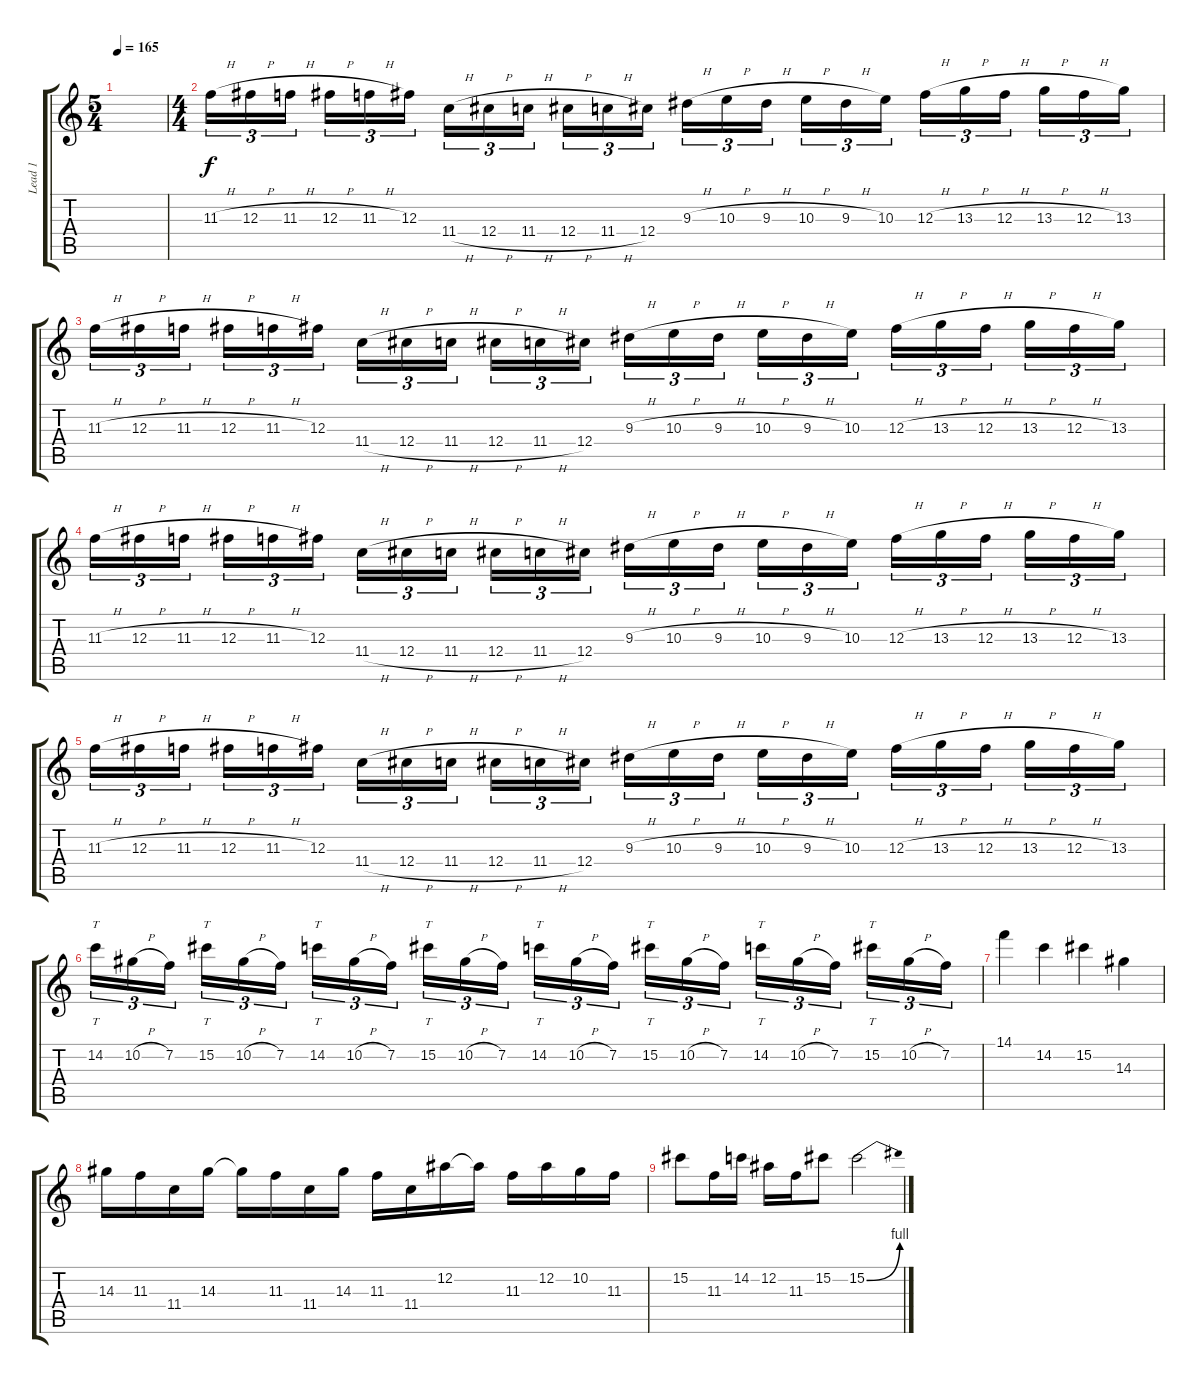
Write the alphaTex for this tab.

\track ("Lead 1" "Lead 1") {instrument overdrivenguitar}
\staff {score tabs}
\tuning (Eb4 Bb3 Gb3 Db3 Ab2 Eb2) {hide}
\ts (5 4)
\tempo 165
\clef g2
\ks c
|
\ts (4 4)
11.3{h}.16{tu (3 2)} 12.3{h}.16{tu (3 2)} 11.3{h}.16{tu (3 2)} 12.3{h}.16{tu (3 2)} 11.3{h}.16{tu (3 2)} 12.3.16{tu (3 2)} 11.4{h}.16{tu (3 2)} 12.4{h}.16{tu (3 2)} 11.4{h}.16{tu (3 2)} 12.4{h}.16{tu (3 2)} 11.4{h}.16{tu (3 2)} 12.4.16{tu (3 2)} 9.3{h}.16{tu (3 2)} 10.3{h}.16{tu (3 2)} 9.3{h}.16{tu (3 2)} 10.3{h}.16{tu (3 2)} 9.3{h}.16{tu (3 2)} 10.3.16{tu (3 2)} 12.3{h}.16{tu (3 2)} 13.3{h}.16{tu (3 2)} 12.3{h}.16{tu (3 2)} 13.3{h}.16{tu (3 2)} 12.3{h}.16{tu (3 2)} 13.3.16{tu (3 2)} |
11.3{h}.16{tu (3 2)} 12.3{h}.16{tu (3 2)} 11.3{h}.16{tu (3 2)} 12.3{h}.16{tu (3 2)} 11.3{h}.16{tu (3 2)} 12.3.16{tu (3 2)} 11.4{h}.16{tu (3 2)} 12.4{h}.16{tu (3 2)} 11.4{h}.16{tu (3 2)} 12.4{h}.16{tu (3 2)} 11.4{h}.16{tu (3 2)} 12.4.16{tu (3 2)} 9.3{h}.16{tu (3 2)} 10.3{h}.16{tu (3 2)} 9.3{h}.16{tu (3 2)} 10.3{h}.16{tu (3 2)} 9.3{h}.16{tu (3 2)} 10.3.16{tu (3 2)} 12.3{h}.16{tu (3 2)} 13.3{h}.16{tu (3 2)} 12.3{h}.16{tu (3 2)} 13.3{h}.16{tu (3 2)} 12.3{h}.16{tu (3 2)} 13.3.16{tu (3 2)} |
11.3{h}.16{tu (3 2)} 12.3{h}.16{tu (3 2)} 11.3{h}.16{tu (3 2)} 12.3{h}.16{tu (3 2)} 11.3{h}.16{tu (3 2)} 12.3.16{tu (3 2)} 11.4{h}.16{tu (3 2)} 12.4{h}.16{tu (3 2)} 11.4{h}.16{tu (3 2)} 12.4{h}.16{tu (3 2)} 11.4{h}.16{tu (3 2)} 12.4.16{tu (3 2)} 9.3{h}.16{tu (3 2)} 10.3{h}.16{tu (3 2)} 9.3{h}.16{tu (3 2)} 10.3{h}.16{tu (3 2)} 9.3{h}.16{tu (3 2)} 10.3.16{tu (3 2)} 12.3{h}.16{tu (3 2)} 13.3{h}.16{tu (3 2)} 12.3{h}.16{tu (3 2)} 13.3{h}.16{tu (3 2)} 12.3{h}.16{tu (3 2)} 13.3.16{tu (3 2)} |
11.3{h}.16{tu (3 2)} 12.3{h}.16{tu (3 2)} 11.3{h}.16{tu (3 2)} 12.3{h}.16{tu (3 2)} 11.3{h}.16{tu (3 2)} 12.3.16{tu (3 2)} 11.4{h}.16{tu (3 2)} 12.4{h}.16{tu (3 2)} 11.4{h}.16{tu (3 2)} 12.4{h}.16{tu (3 2)} 11.4{h}.16{tu (3 2)} 12.4.16{tu (3 2)} 9.3{h}.16{tu (3 2)} 10.3{h}.16{tu (3 2)} 9.3{h}.16{tu (3 2)} 10.3{h}.16{tu (3 2)} 9.3{h}.16{tu (3 2)} 10.3.16{tu (3 2)} 12.3{h}.16{tu (3 2)} 13.3{h}.16{tu (3 2)} 12.3{h}.16{tu (3 2)} 13.3{h}.16{tu (3 2)} 12.3{h}.16{tu (3 2)} 13.3.16{tu (3 2)} |
14.2.16{tt tu (3 2)} 10.2{h}.16{tu (3 2)} 7.2.16{tu (3 2)} 15.2.16{tt tu (3 2)} 10.2{h}.16{tu (3 2)} 7.2.16{tu (3 2)} 14.2.16{tt tu (3 2)} 10.2{h}.16{tu (3 2)} 7.2.16{tu (3 2)} 15.2.16{tt tu (3 2)} 10.2{h}.16{tu (3 2)} 7.2.16{tu (3 2)} 14.2.16{tt tu (3 2)} 10.2{h}.16{tu (3 2)} 7.2.16{tu (3 2)} 15.2.16{tt tu (3 2)} 10.2{h}.16{tu (3 2)} 7.2.16{tu (3 2)} 14.2.16{tt tu (3 2)} 10.2{h}.16{tu (3 2)} 7.2.16{tu (3 2)} 15.2.16{tt tu (3 2)} 10.2{h}.16{tu (3 2)} 7.2.16{tu (3 2)} |
14.1.4 14.2.4 15.2.4 14.3.4 |
14.3.16 11.3.16 11.4.16 14.3.16 14.3{t}.16 11.3.16 11.4.16 14.3.16 11.3.16 11.4.16 12.2.16 12.2{t}.16 11.3.16 12.2.16 10.2.16 11.3.16 |
15.2.8 11.3.16 14.2.16 12.2.16 11.3.16 15.2.8 15.2{be (bend 0 0 60 4)}.2
